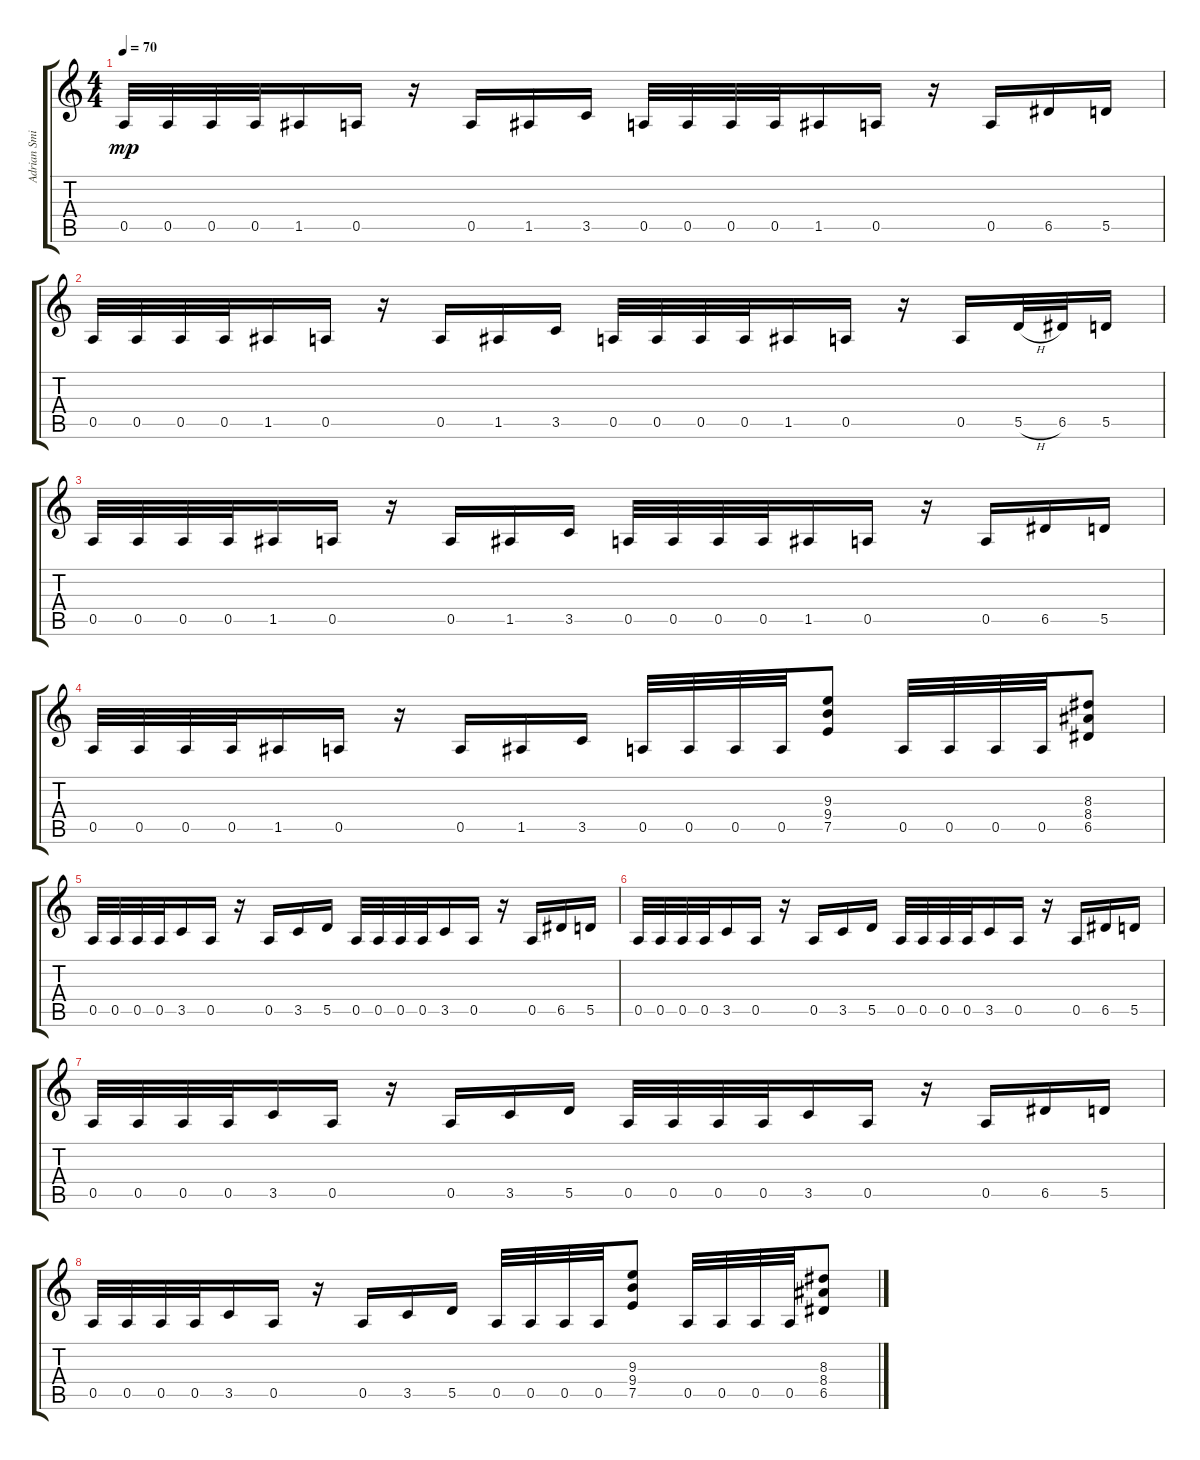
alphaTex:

\track ("Adrian Smith" "Adrian Smi") {instrument distortionguitar}
\staff {score tabs}
\tuning (E4 B3 G3 D3 A2 E2) {hide}
\ts (4 4)
\tempo 70
\clef g2
\ks c
0.5.32{dy mp instrument distortionguitar} 0.5.32 0.5.32 0.5.32 1.5.16 0.5.16 r.16 0.5.16 1.5.16 3.5.16 0.5.32 0.5.32 0.5.32 0.5.32 1.5.16 0.5.16 r.16 0.5.16 6.5.16 5.5.16 |
0.5.32 0.5.32 0.5.32 0.5.32 1.5.16 0.5.16 r.16 0.5.16 1.5.16 3.5.16 0.5.32 0.5.32 0.5.32 0.5.32 1.5.16 0.5.16 r.16 0.5.16 5.5{h}.32 6.5.32 5.5.16 |
0.5.32 0.5.32 0.5.32 0.5.32 1.5.16 0.5.16 r.16 0.5.16 1.5.16 3.5.16 0.5.32 0.5.32 0.5.32 0.5.32 1.5.16 0.5.16 r.16 0.5.16 6.5.16 5.5.16 |
0.5.32 0.5.32 0.5.32 0.5.32 1.5.16 0.5.16 r.16 0.5.16 1.5.16 3.5.16 0.5.32 0.5.32 0.5.32 0.5.32 (9.3 9.4 7.5).8 0.5.32 0.5.32 0.5.32 0.5.32 (8.3 8.4 6.5).8 |
0.5.32 0.5.32 0.5.32 0.5.32 3.5.16 0.5.16 r.16 0.5.16 3.5.16 5.5.16 0.5.32 0.5.32 0.5.32 0.5.32 3.5.16 0.5.16 r.16 0.5.16 6.5.16 5.5.16 |
0.5.32 0.5.32 0.5.32 0.5.32 3.5.16 0.5.16 r.16 0.5.16 3.5.16 5.5.16 0.5.32 0.5.32 0.5.32 0.5.32 3.5.16 0.5.16 r.16 0.5.16 6.5.16 5.5.16 |
0.5.32 0.5.32 0.5.32 0.5.32 3.5.16 0.5.16 r.16 0.5.16 3.5.16 5.5.16 0.5.32 0.5.32 0.5.32 0.5.32 3.5.16 0.5.16 r.16 0.5.16 6.5.16 5.5.16 |
0.5.32 0.5.32 0.5.32 0.5.32 3.5.16 0.5.16 r.16 0.5.16 3.5.16 5.5.16 0.5.32 0.5.32 0.5.32 0.5.32 (9.3 9.4 7.5).8 0.5.32 0.5.32 0.5.32 0.5.32 (8.3 8.4 6.5).8
